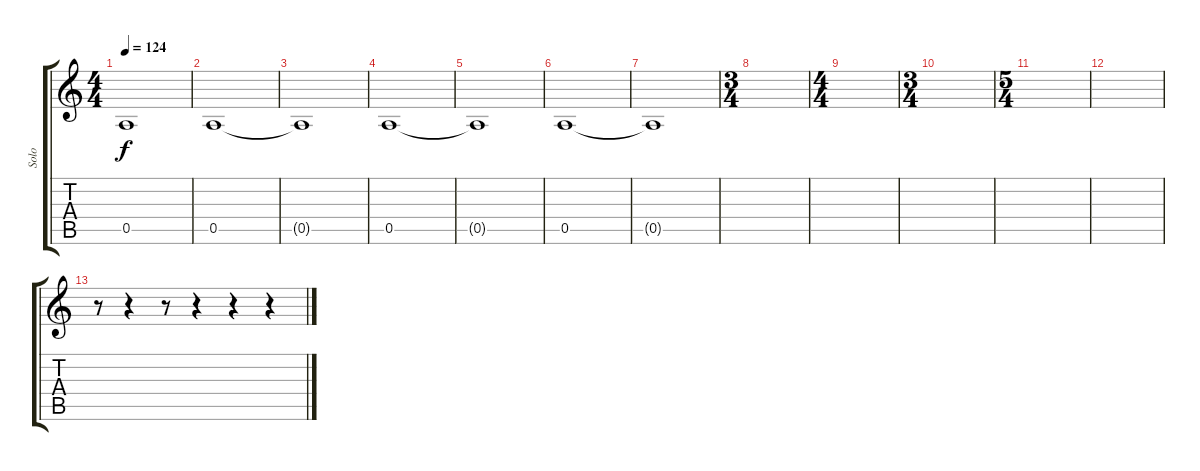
\track ("Solo" "Solo") {instrument overdrivenguitar}
\staff {score tabs}
\tuning (E4 B3 G3 D3 A2 E2) {hide}
\ts (4 4)
\tempo 124
\clef g2
\ks c
0.5{t}.1{dy f} |
0.5.1 |
0.5{t}.1 |
0.5.1 |
0.5{t}.1 |
0.5.1 |
0.5{t}.1 |
\ts (3 4)
|
\ts (4 4)
|
\ts (3 4)
|
\ts (5 4)
|
|
r.8 r.4 r.8 r.4 r.4 r.4
